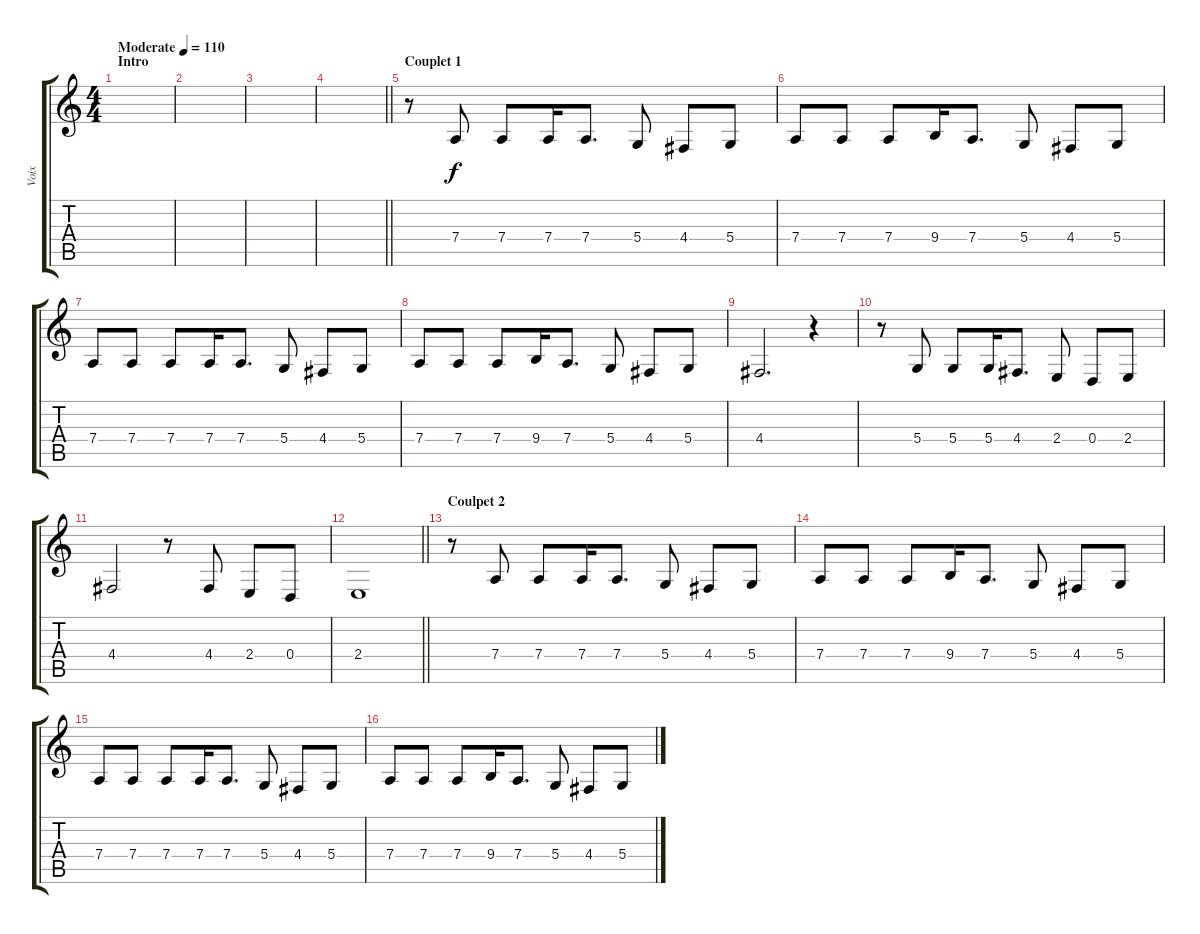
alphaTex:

\track ("Voix" "Voix") {instrument lead8bassandlead}
\staff {score tabs}
\tuning (E4 B3 G3 D3 A2 E2) {hide}
\ts (4 4)
\section ("" "Intro")
\tempo (110 "Moderate")
\clef g2
\ks c
|
|
|
\barLineRight lightlight
|
\section ("" "Couplet 1")
r.8 7.4.8 7.4.8 7.4.16 7.4.8{d} 5.4.8 4.4.8 5.4.8 |
7.4.8 7.4.8 7.4.8 9.4.16 7.4.8{d} 5.4.8 4.4.8 5.4.8 |
7.4.8 7.4.8 7.4.8 7.4.16 7.4.8{d} 5.4.8 4.4.8 5.4.8 |
7.4.8 7.4.8 7.4.8 9.4.16 7.4.8{d} 5.4.8 4.4.8 5.4.8 |
4.4.2{d} r.4 |
r.8 5.4.8 5.4.8 5.4.16 4.4.8{d} 2.4.8 0.4.8 2.4.8 |
4.4.2 r.8 4.4.8 2.4.8 0.4.8 |
\barLineRight lightlight
2.4.1 |
\section ("" "Coulpet 2")
r.8 7.4.8 7.4.8 7.4.16 7.4.8{d} 5.4.8 4.4.8 5.4.8 |
7.4.8 7.4.8 7.4.8 9.4.16 7.4.8{d} 5.4.8 4.4.8 5.4.8 |
7.4.8 7.4.8 7.4.8 7.4.16 7.4.8{d} 5.4.8 4.4.8 5.4.8 |
7.4.8 7.4.8 7.4.8 9.4.16 7.4.8{d} 5.4.8 4.4.8 5.4.8
